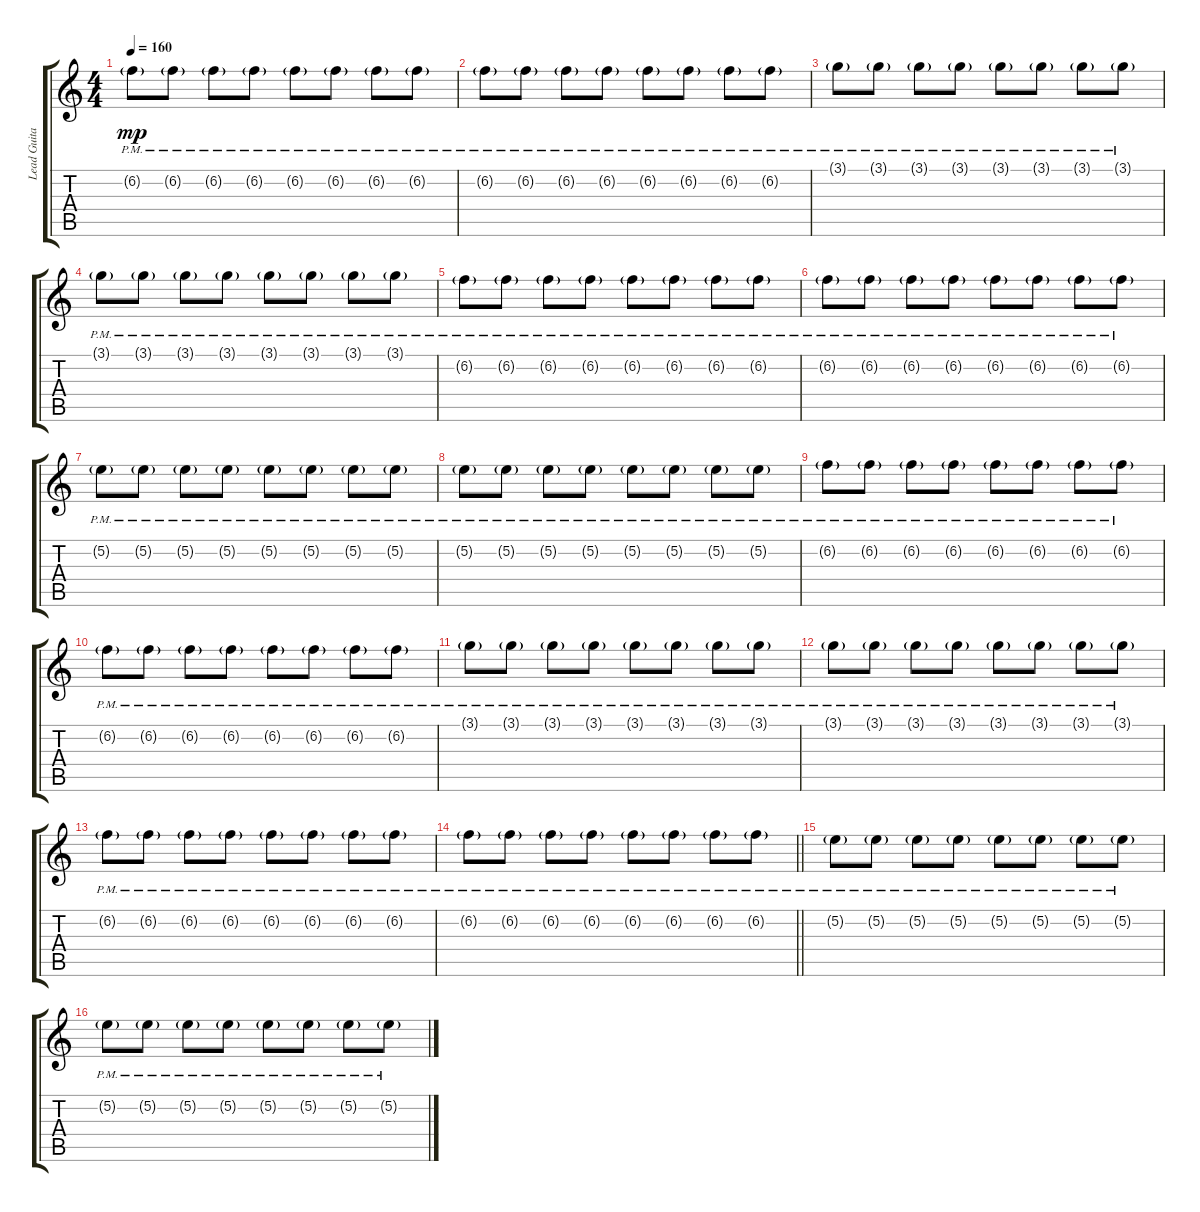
\track ("Lead Guitar & Extra Stuff" "Lead Guita") {instrument electricguitarclean}
\staff {score tabs}
\tuning (E4 B3 G3 D3 A2 E2) {hide}
\ts (4 4)
\tempo 160
\clef g2
\ks c
6.2{g pm}.8{dy mp} 6.2{g pm}.8 6.2{g pm}.8 6.2{g pm}.8 6.2{g pm}.8 6.2{g pm}.8 6.2{g pm}.8 6.2{g pm}.8 |
6.2{g pm}.8 6.2{g pm}.8 6.2{g pm}.8 6.2{g pm}.8 6.2{g pm}.8 6.2{g pm}.8 6.2{g pm}.8 6.2{g pm}.8 |
3.1{g pm}.8 3.1{g pm}.8 3.1{g pm}.8 3.1{g pm}.8 3.1{g pm}.8 3.1{g pm}.8 3.1{g pm}.8 3.1{g pm}.8 |
3.1{g pm}.8 3.1{g pm}.8 3.1{g pm}.8 3.1{g pm}.8 3.1{g pm}.8 3.1{g pm}.8 3.1{g pm}.8 3.1{g pm}.8 |
6.2{g pm}.8 6.2{g pm}.8 6.2{g pm}.8 6.2{g pm}.8 6.2{g pm}.8 6.2{g pm}.8 6.2{g pm}.8 6.2{g pm}.8 |
6.2{g pm}.8 6.2{g pm}.8 6.2{g pm}.8 6.2{g pm}.8 6.2{g pm}.8 6.2{g pm}.8 6.2{g pm}.8 6.2{g pm}.8 |
5.2{g pm}.8 5.2{g pm}.8 5.2{g pm}.8 5.2{g pm}.8 5.2{g pm}.8 5.2{g pm}.8 5.2{g pm}.8 5.2{g pm}.8 |
5.2{g pm}.8 5.2{g pm}.8 5.2{g pm}.8 5.2{g pm}.8 5.2{g pm}.8 5.2{g pm}.8 5.2{g pm}.8 5.2{g pm}.8 |
6.2{g pm}.8 6.2{g pm}.8 6.2{g pm}.8 6.2{g pm}.8 6.2{g pm}.8 6.2{g pm}.8 6.2{g pm}.8 6.2{g pm}.8 |
6.2{g pm}.8 6.2{g pm}.8 6.2{g pm}.8 6.2{g pm}.8 6.2{g pm}.8 6.2{g pm}.8 6.2{g pm}.8 6.2{g pm}.8 |
3.1{g pm}.8 3.1{g pm}.8 3.1{g pm}.8 3.1{g pm}.8 3.1{g pm}.8 3.1{g pm}.8 3.1{g pm}.8 3.1{g pm}.8 |
3.1{g pm}.8 3.1{g pm}.8 3.1{g pm}.8 3.1{g pm}.8 3.1{g pm}.8 3.1{g pm}.8 3.1{g pm}.8 3.1{g pm}.8 |
6.2{g pm}.8 6.2{g pm}.8 6.2{g pm}.8 6.2{g pm}.8 6.2{g pm}.8 6.2{g pm}.8 6.2{g pm}.8 6.2{g pm}.8 |
\barLineRight lightlight
6.2{g pm}.8 6.2{g pm}.8 6.2{g pm}.8 6.2{g pm}.8 6.2{g pm}.8 6.2{g pm}.8 6.2{g pm}.8 6.2{g pm}.8 |
5.2{g pm}.8 5.2{g pm}.8 5.2{g pm}.8 5.2{g pm}.8 5.2{g pm}.8 5.2{g pm}.8 5.2{g pm}.8 5.2{g pm}.8 |
5.2{g pm}.8 5.2{g pm}.8 5.2{g pm}.8 5.2{g pm}.8 5.2{g pm}.8 5.2{g pm}.8 5.2{g pm}.8 5.2{g pm}.8
